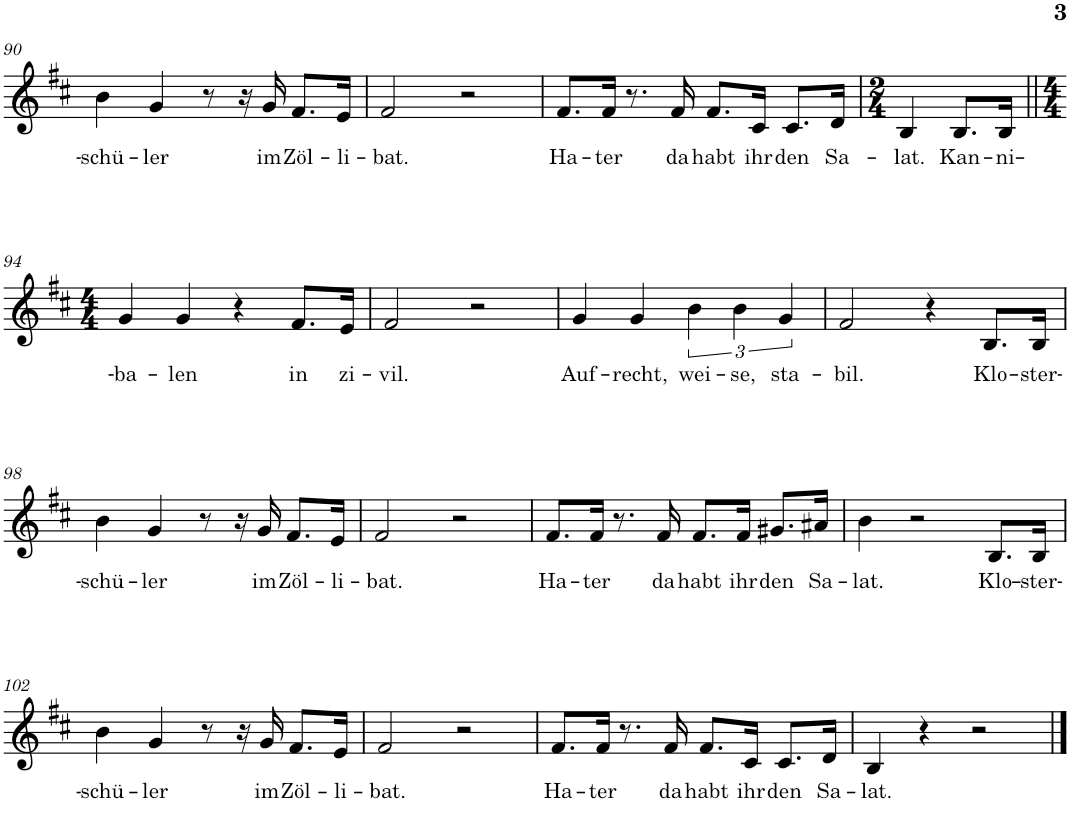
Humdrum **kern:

**kern	**text
*part1	*part1
*staff1	*staff1
*I"Lyrics	*
*I'Lyr.	*
!!LO:PB:g=z
*clefG2	*
*k[f#c#]	*
*M4/4	*
=90	=90
!	!LO:LY:b
4b\	-schü-
!	!LO:LY:b
4g/	-ler
8r	.
16r	.
!	!LO:LY:b
16g/	im
!	!LO:LY:b
8.f#/L	Zöl-
!	!LO:LY:b
16e/Jk	-li-
=91	=91
!	!LO:LY:b
2f#/	-bat.
2r	.
=92	=92
!	!LO:LY:b
8.f#/L	Ha-
!	!LO:LY:b
16f#/Jk	-ter
8.r	.
!	!LO:LY:b
16f#/	da
!	!LO:LY:b
8.f#/L	habt
!	!LO:LY:b
16c#/Jk	ihr
!	!LO:LY:b
8.c#/L	den
!	!LO:LY:b
16d/Jk	Sa-
=93	=93
*M2/4	*
!	!LO:LY:b
4B/	lat.
!	!LO:LY:b
8.B/L	Kan-
!	!LO:LY:b
16B/Jk	-ni-
!!LO:LB:g=z
=94||	=94||
*M4/4	*
!	!LO:LY:b
4g/	-ba-
!	!LO:LY:b
4g/	-len
4r	.
!	!LO:LY:b
8.f#/L	in
!	!LO:LY:b
16e/Jk	zi-
=95	=95
!	!LO:LY:b
2f#/	-vil.
2r	.
=96	=96
!	!LO:LY:b
4g/	Auf-
!	!LO:LY:b
4g/	-recht,
!	!LO:LY:b
6b\	wei-
!	!LO:LY:b
6b\	-se,
!	!LO:LY:b
6g/	sta-
=97	=97
!	!LO:LY:b
2f#/	-bil.
4r	.
!	!LO:LY:b
8.B/L	Klo-
!	!LO:LY:b
16B/Jk	-ster-
!!LO:LB:g=z
=98	=98
!	!LO:LY:b
4b\	-schü-
!	!LO:LY:b
4g/	-ler
8r	.
16r	.
!	!LO:LY:b
16g/	im
!	!LO:LY:b
8.f#/L	Zöl-
!	!LO:LY:b
16e/Jk	-li-
=99	=99
!	!LO:LY:b
2f#/	-bat.
2r	.
=100	=100
!	!LO:LY:b
8.f#/L	Ha-
!	!LO:LY:b
16f#/Jk	-ter
8.r	.
!	!LO:LY:b
16f#/	da
!	!LO:LY:b
8.f#/L	habt
!	!LO:LY:b
16f#/Jk	ihr
!	!LO:LY:b
8.g#X/L	den
!	!LO:LY:b
16a#X/Jk	Sa-
=101	=101
!	!LO:LY:b
4b\	-lat.
2r	.
!	!LO:LY:b
8.B/L	Klo-
!	!LO:LY:b
16B/Jk	-ster-
!!LO:LB:g=z
=102	=102
!	!LO:LY:b
4b\	-schü-
!	!LO:LY:b
4g/	-ler
8r	.
16r	.
!	!LO:LY:b
16g/	im
!	!LO:LY:b
8.f#/L	Zöl-
!	!LO:LY:b
16e/Jk	-li-
=103	=103
!	!LO:LY:b
2f#/	-bat.
2r	.
=104	=104
!	!LO:LY:b
8.f#/L	Ha-
!	!LO:LY:b
16f#/Jk	-ter
8.r	.
!	!LO:LY:b
16f#/	da
!	!LO:LY:b
8.f#/L	habt
!	!LO:LY:b
16c#/Jk	ihr
!	!LO:LY:b
8.c#/L	den
!	!LO:LY:b
16d/Jk	Sa-
=105	=105
!	!LO:LY:b
4B/	lat.
4r	.
2r	.
==	==
*-	*-
